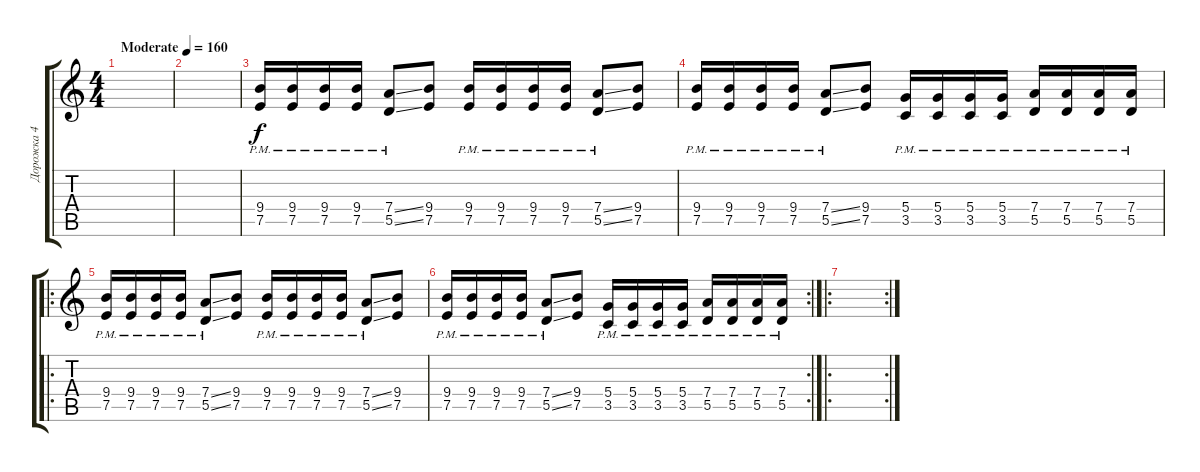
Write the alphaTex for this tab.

\track ("Дорожка 4" "Дорожка 4") {instrument distortionguitar}
\staff {score tabs}
\tuning (E4 B3 G3 D3 A2 E2) {hide}
\ts (4 4)
\tempo (160 "Moderate")
\clef g2
\ks c
|
|
(9.4{pm} 7.5{pm}).16 (9.4{pm} 7.5{pm}).16 (9.4{pm} 7.5{pm}).16 (9.4{pm} 7.5{pm}).16 (7.4{ss pm} 5.5{ss pm}).8 (9.4 7.5).8 (9.4{pm} 7.5{pm}).16 (9.4{pm} 7.5{pm}).16 (9.4{pm} 7.5{pm}).16 (9.4{pm} 7.5{pm}).16 (7.4{ss pm} 5.5{ss pm}).8 (9.4 7.5).8 |
(9.4{pm} 7.5{pm}).16 (9.4{pm} 7.5{pm}).16 (9.4{pm} 7.5{pm}).16 (9.4{pm} 7.5{pm}).16 (7.4{ss pm} 5.5{ss pm}).8 (9.4 7.5).8 (5.4{pm} 3.5{pm}).16 (5.4{pm} 3.5{pm}).16 (5.4{pm} 3.5{pm}).16 (5.4{pm} 3.5{pm}).16 (7.4{pm} 5.5{pm}).16 (7.4{pm} 5.5{pm}).16 (7.4{pm} 5.5{pm}).16 (7.4{pm} 5.5{pm}).16 |
\ro
(9.4{pm} 7.5{pm}).16 (9.4{pm} 7.5{pm}).16 (9.4{pm} 7.5{pm}).16 (9.4{pm} 7.5{pm}).16 (7.4{ss pm} 5.5{ss pm}).8 (9.4 7.5).8 (9.4{pm} 7.5{pm}).16 (9.4{pm} 7.5{pm}).16 (9.4{pm} 7.5{pm}).16 (9.4{pm} 7.5{pm}).16 (7.4{ss pm} 5.5{ss pm}).8 (9.4 7.5).8 |
\rc 2
(9.4{pm} 7.5{pm}).16 (9.4{pm} 7.5{pm}).16 (9.4{pm} 7.5{pm}).16 (9.4{pm} 7.5{pm}).16 (7.4{ss pm} 5.5{ss pm}).8 (9.4 7.5).8 (5.4{pm} 3.5{pm}).16 (5.4{pm} 3.5{pm}).16 (5.4{pm} 3.5{pm}).16 (5.4{pm} 3.5{pm}).16 (7.4{pm} 5.5{pm}).16 (7.4{pm} 5.5{pm}).16 (7.4{pm} 5.5{pm}).16 (7.4{pm} 5.5{pm}).16 |
\ro
\rc 2
